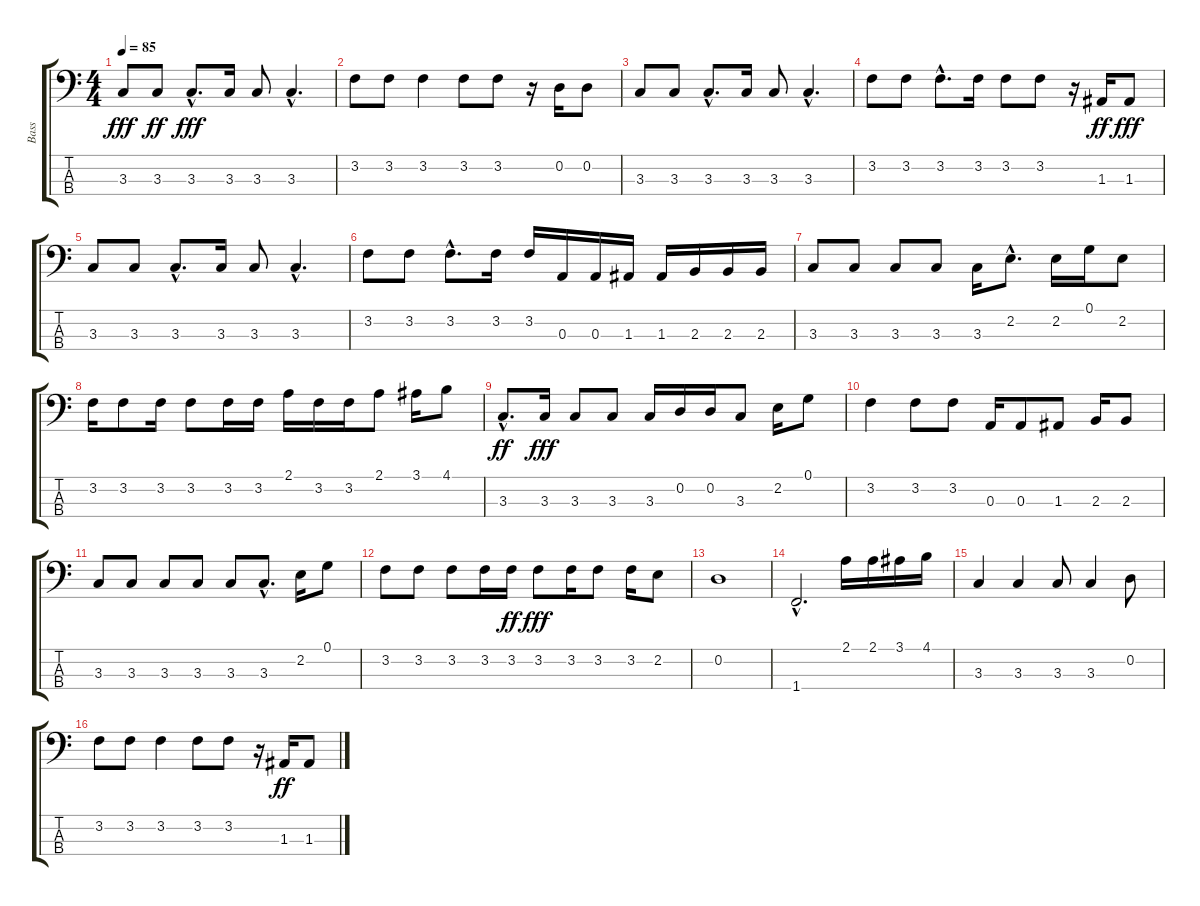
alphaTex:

\track ("Bass" "Bass") {instrument electricbassfinger}
\staff {score tabs}
\tuning (G2 D2 A1 E1) {hide}
\ts (4 4)
\tempo 85
\clef f4
\ks c
3.3.8{dy fff} 3.3.8{dy ff} 3.3{hac}.8{d dy fff} 3.3.16 3.3.8 3.3{hac}.4{d} |
3.2.8 3.2.8 3.2.4 3.2.8 3.2.8 r.16 0.2.16 0.2.8 |
3.3.8 3.3.8 3.3{hac}.8{d} 3.3.16 3.3.8 3.3{hac}.4{d} |
3.2.8 3.2.8 3.2{hac}.8{d} 3.2.16 3.2.8 3.2.8 r.16 1.3.16{dy ff} 1.3.8{dy fff} |
3.3.8 3.3.8 3.3{hac}.8{d} 3.3.16 3.3.8 3.3{hac}.4{d} |
3.2.8 3.2.8 3.2{hac}.8{d} 3.2.16 3.2.16 0.3.16 0.3.16 1.3.16 1.3.16 2.3.16 2.3.16 2.3.16 |
3.3.8 3.3.8 3.3.8 3.3.8 3.3.16 2.2{hac}.8{d} 2.2.16 0.1.16 2.2.8 |
3.2.16 3.2.8 3.2.16 3.2.8 3.2.16 3.2.16 2.1.16 3.2.16 3.2.16 2.1.8 3.1.16 4.1.8 |
3.3{hac}.8{d dy ff} 3.3.16{dy fff} 3.3.8 3.3.8 3.3.16 0.2.16 0.2.16 3.3.8 2.2.16 0.1.8 |
3.2.4 3.2.8 3.2.8 0.3.16 0.3.8 1.3.8 2.3.16 2.3.8 |
3.3.8 3.3.8 3.3.8 3.3.8 3.3.8 3.3{hac}.8{d} 2.2.16 0.1.8 |
3.2.8 3.2.8 3.2.8 3.2.16 3.2.16{dy ff} 3.2.8{dy fff} 3.2.16 3.2.8 3.2.16 2.2.8 |
0.2.1 |
1.4{hac}.2{d} 2.1.16 2.1.16 3.1.16 4.1.16 |
3.3.4 3.3.4 3.3.8 3.3.4 0.2.8 |
3.2.8 3.2.8 3.2.4 3.2.8 3.2.8 r.16 1.3.16{dy ff} 1.3.8
